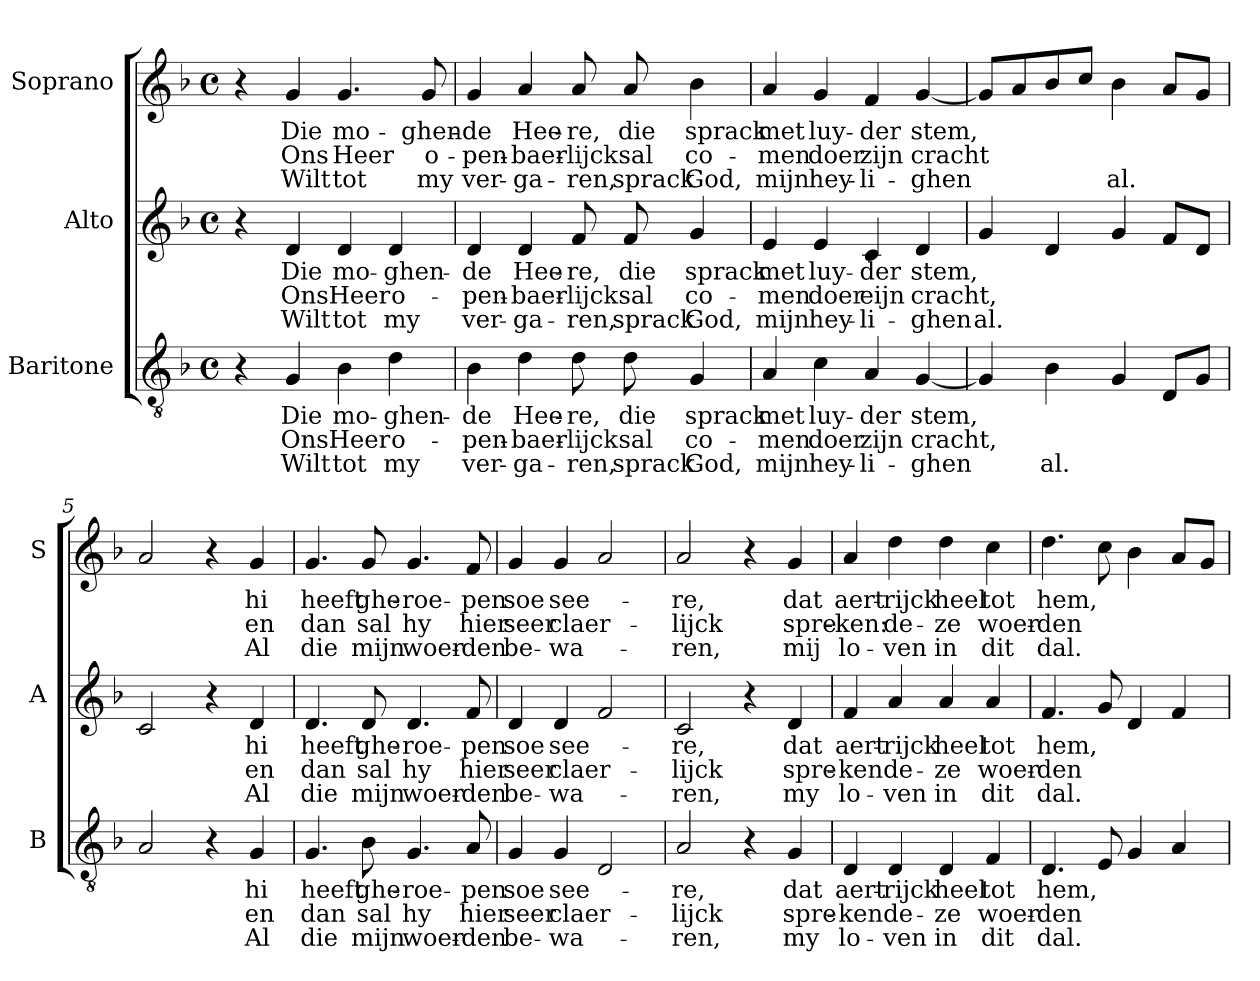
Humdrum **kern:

**kern	**text	**text	**text	**kern	**text	**text	**text	**kern	**text	**text	**text
*part3	*part3	*part3	*part3	*part2	*part2	*part2	*part2	*part1	*part1	*part1	*part1
*staff3	*staff3	*staff3	*staff3	*staff2	*staff2	*staff2	*staff2	*staff1	*staff1	*staff1	*staff1
*I"Baritone	*	*	*	*I"Alto	*	*	*	*I"Soprano	*	*	*
*I'B	*	*	*	*I'A	*	*	*	*I'S	*	*	*
*clefGv2	*	*	*	*clefG2	*	*	*	*clefG2	*	*	*
*k[b-]	*	*	*	*k[b-]	*	*	*	*k[b-]	*	*	*
*F:	*	*	*	*F:	*	*	*	*F:	*	*	*
*M4/4	*	*	*	*M4/4	*	*	*	*M4/4	*	*	*
*met(c)	*	*	*	*met(c)	*	*	*	*met(c)	*	*	*
=1	=1	=1	=1	=1	=1	=1	=1	=1	=1	=1	=1
4r	.	.	.	4r	.	.	.	4r	.	.	.
!	!LO:LY:b	!LO:LY:b	!LO:LY:b	!	!LO:LY:b	!LO:LY:b	!LO:LY:b	!	!LO:LY:b	!LO:LY:b	!LO:LY:b
4G/	Die	Ons	Wilt	4d/	Die	Ons	Wilt	4g/	Die	Ons	Wilt
!	!LO:LY:b	!LO:LY:b	!LO:LY:b	!	!LO:LY:b	!LO:LY:b	!LO:LY:b	!	!LO:LY:b	!LO:LY:b	!LO:LY:b
4B-\	mo-	Heer	tot	4d/	mo-	Heer	tot	4.g/	mo-	Heer	tot
!	!LO:LY:b	!LO:LY:b	!LO:LY:b	!	!LO:LY:b	!LO:LY:b	!LO:LY:b	!	!	!	!
4d\	-ghen-	o-	my	4d/	-ghen-	o-	my	.	.	.	.
!	!	!	!	!	!	!	!	!	!LO:LY:b	!LO:LY:b	!LO:LY:b
.	.	.	.	.	.	.	.	8g/	-ghen-	o-	my
=2	=2	=2	=2	=2	=2	=2	=2	=2	=2	=2	=2
!	!LO:LY:b	!LO:LY:b	!LO:LY:b	!	!LO:LY:b	!LO:LY:b	!LO:LY:b	!	!LO:LY:b	!LO:LY:b	!LO:LY:b
4B-\	-de	-pen-	ver-	4d/	-de	-pen-	ver-	4g/	-de	-pen-	ver-
!	!LO:LY:b	!LO:LY:b	!LO:LY:b	!	!LO:LY:b	!LO:LY:b	!LO:LY:b	!	!LO:LY:b	!LO:LY:b	!LO:LY:b
4d\	Hee-	-baer-	-ga-	4d/	Hee-	-baer-	-ga-	4a/	Hee-	-baer-	-ga-
!	!LO:LY:b	!LO:LY:b	!LO:LY:b	!	!LO:LY:b	!LO:LY:b	!LO:LY:b	!	!LO:LY:b	!LO:LY:b	!LO:LY:b
8d\	-re,	-lijck	-ren,	8f/	-re,	-lijck	-ren,	8a/	-re,	-lijck	-ren,
!	!LO:LY:b	!LO:LY:b	!LO:LY:b	!	!LO:LY:b	!LO:LY:b	!LO:LY:b	!	!LO:LY:b	!LO:LY:b	!LO:LY:b
8d\	die	sal	sprack	8f/	die	sal	sprack	8a/	die	sal	sprack
!	!LO:LY:b	!LO:LY:b	!LO:LY:b	!	!LO:LY:b	!LO:LY:b	!LO:LY:b	!	!LO:LY:b	!LO:LY:b	!LO:LY:b
4G/	sprack	co-	God,	4g/	sprack	co-	God,	4b-\	sprack	co-	God,
=3	=3	=3	=3	=3	=3	=3	=3	=3	=3	=3	=3
!	!LO:LY:b	!LO:LY:b	!LO:LY:b	!	!LO:LY:b	!LO:LY:b	!LO:LY:b	!	!LO:LY:b	!LO:LY:b	!LO:LY:b
4A/	met	-men	mijn	4e/	met	-men	mijn	4a/	met	-men	mijn
!	!LO:LY:b	!LO:LY:b	!LO:LY:b	!	!LO:LY:b	!LO:LY:b	!LO:LY:b	!	!LO:LY:b	!LO:LY:b	!LO:LY:b
4c\	luy-	doer	hey-	4e/	luy-	doer	hey-	4g/	luy-	doer	hey-
!	!LO:LY:b	!LO:LY:b	!LO:LY:b	!	!LO:LY:b	!LO:LY:b	!LO:LY:b	!	!LO:LY:b	!LO:LY:b	!LO:LY:b
4A/	-der	zijn	-li-	4c/	-der	eijn	-li-	4f/	-der	zijn	-li-
!	!LO:LY:b	!LO:LY:b	!LO:LY:b	!	!LO:LY:b	!LO:LY:b	!LO:LY:b	!	!LO:LY:b	!LO:LY:b	!LO:LY:b
[4G/	stem,	cracht,	-ghen	4d/	stem,	cracht,	-ghen	[4g/	stem,	cracht	-ghen
=4	=4	=4	=4	=4	=4	=4	=4	=4	=4	=4	=4
!	!	!	!	!	!	!	!LO:LY:b	!	!	!	!
4G/]	.	.	.	4g/	.	.	al.	8g/L]	.	.	.
.	.	.	.	.	.	.	.	8a/	.	.	.
!	!	!	!LO:LY:b	!	!	!	!	!	!	!	!
4B-\	.	.	al.	4d/	.	.	.	8b-/	.	.	.
.	.	.	.	.	.	.	.	8cc/J	.	.	.
!	!	!	!	!	!	!	!	!	!	!	!LO:LY:b
4G/	.	.	.	4g/	.	.	.	4b-\	.	.	al.
8D/L	.	.	.	8f/L	.	.	.	8a/L	.	.	.
8G/J	.	.	.	8d/J	.	.	.	8g/J	.	.	.
!!LO:LB:g=z
=5	=5	=5	=5	=5	=5	=5	=5	=5	=5	=5	=5
2A/	.	.	.	2c/	.	.	.	2a/	.	.	.
4r	.	.	.	4r	.	.	.	4r	.	.	.
!	!LO:LY:b	!LO:LY:b	!LO:LY:b	!	!LO:LY:b	!LO:LY:b	!LO:LY:b	!	!LO:LY:b	!LO:LY:b	!LO:LY:b
4G/	hi	en	Al	4d/	hi	en	Al	4g/	hi	en	Al
=6	=6	=6	=6	=6	=6	=6	=6	=6	=6	=6	=6
!	!LO:LY:b	!LO:LY:b	!LO:LY:b	!	!LO:LY:b	!LO:LY:b	!LO:LY:b	!	!LO:LY:b	!LO:LY:b	!LO:LY:b
4.G/	heeft	dan	die	4.d/	heeft	dan	die	4.g/	heeft	dan	die
!	!LO:LY:b	!LO:LY:b	!LO:LY:b	!	!LO:LY:b	!LO:LY:b	!LO:LY:b	!	!LO:LY:b	!LO:LY:b	!LO:LY:b
8B-\	ghe-	sal	mijn	8d/	ghe-	sal	mijn	8g/	ghe-	sal	mijn
!	!LO:LY:b	!LO:LY:b	!LO:LY:b	!	!LO:LY:b	!LO:LY:b	!LO:LY:b	!	!LO:LY:b	!LO:LY:b	!LO:LY:b
4.G/	-roe-	hy	woer-	4.d/	-roe-	hy	woer-	4.g/	-roe-	hy	woer-
!	!LO:LY:b	!LO:LY:b	!LO:LY:b	!	!LO:LY:b	!LO:LY:b	!LO:LY:b	!	!LO:LY:b	!LO:LY:b	!LO:LY:b
8A/	-pen	hier	-den	8f/	-pen	hier	-den	8f/	-pen	hier	-den
=7	=7	=7	=7	=7	=7	=7	=7	=7	=7	=7	=7
!	!LO:LY:b	!LO:LY:b	!LO:LY:b	!	!LO:LY:b	!LO:LY:b	!LO:LY:b	!	!LO:LY:b	!LO:LY:b	!LO:LY:b
4G/	soe	seer	be-	4d/	soe	seer	be-	4g/	soe	seer	be-
!	!LO:LY:b	!LO:LY:b	!LO:LY:b	!	!LO:LY:b	!LO:LY:b	!LO:LY:b	!	!LO:LY:b	!LO:LY:b	!LO:LY:b
4G/	see-	claer-	-wa-	4d/	see-	claer-	-wa-	4g/	see-	claer-	-wa-
2D/	.	.	.	2f/	.	.	.	2a/	.	.	.
=8	=8	=8	=8	=8	=8	=8	=8	=8	=8	=8	=8
!	!LO:LY:b	!LO:LY:b	!LO:LY:b	!	!LO:LY:b	!LO:LY:b	!LO:LY:b	!	!LO:LY:b	!LO:LY:b	!LO:LY:b
2A/	-re,	-lijck	-ren,	2c/	-re,	-lijck	-ren,	2a/	-re,	-lijck	-ren,
4r	.	.	.	4r	.	.	.	4r	.	.	.
!	!LO:LY:b	!LO:LY:b	!LO:LY:b	!	!LO:LY:b	!LO:LY:b	!LO:LY:b	!	!LO:LY:b	!LO:LY:b	!LO:LY:b
4G/	dat	spre-	my	4d/	dat	spre-	my	4g/	dat	spre-	mij
=9	=9	=9	=9	=9	=9	=9	=9	=9	=9	=9	=9
!	!LO:LY:b	!LO:LY:b	!LO:LY:b	!	!LO:LY:b	!LO:LY:b	!LO:LY:b	!	!LO:LY:b	!LO:LY:b	!LO:LY:b
4D/	aert-	-ken	lo-	4f/	aert-	-ken	lo-	4a/	aert-	-ken:	lo-
!	!LO:LY:b	!LO:LY:b	!LO:LY:b	!	!LO:LY:b	!LO:LY:b	!LO:LY:b	!	!LO:LY:b	!LO:LY:b	!LO:LY:b
4D/	-rijck	de-	-ven	4a/	-rijck	de-	-ven	4dd\	-rijck	de-	-ven
!	!LO:LY:b	!LO:LY:b	!LO:LY:b	!	!LO:LY:b	!LO:LY:b	!LO:LY:b	!	!LO:LY:b	!LO:LY:b	!LO:LY:b
4D/	heel	-ze	in	4a/	heel	-ze	in	4dd\	heel	-ze	in
!	!LO:LY:b	!LO:LY:b	!LO:LY:b	!	!LO:LY:b	!LO:LY:b	!LO:LY:b	!	!LO:LY:b	!LO:LY:b	!LO:LY:b
4F/	tot	woer-	dit	4a/	tot	woer-	dit	4cc\	tot	woer-	dit
!!LO:PB:g=z
=10	=10	=10	=10	=10	=10	=10	=10	=10	=10	=10	=10
!	!LO:LY:b	!LO:LY:b	!LO:LY:b	!	!LO:LY:b	!LO:LY:b	!LO:LY:b	!	!LO:LY:b	!LO:LY:b	!LO:LY:b
4.D/	hem,	-den	dal.	4.f/	hem,	-den	dal.	4.dd\	hem,	-den	dal.
8E/	.	.	.	8g/	.	.	.	8cc\	.	.	.
4G/	.	.	.	4d/	.	.	.	4b-\	.	.	.
4A/	.	.	.	4f/	.	.	.	8a/L	.	.	.
.	.	.	.	.	.	.	.	8g/J	.	.	.
=	=	=	=	=	=	=	=	=	=	=	=
*-	*-	*-	*-	*-	*-	*-	*-	*-	*-	*-	*-
